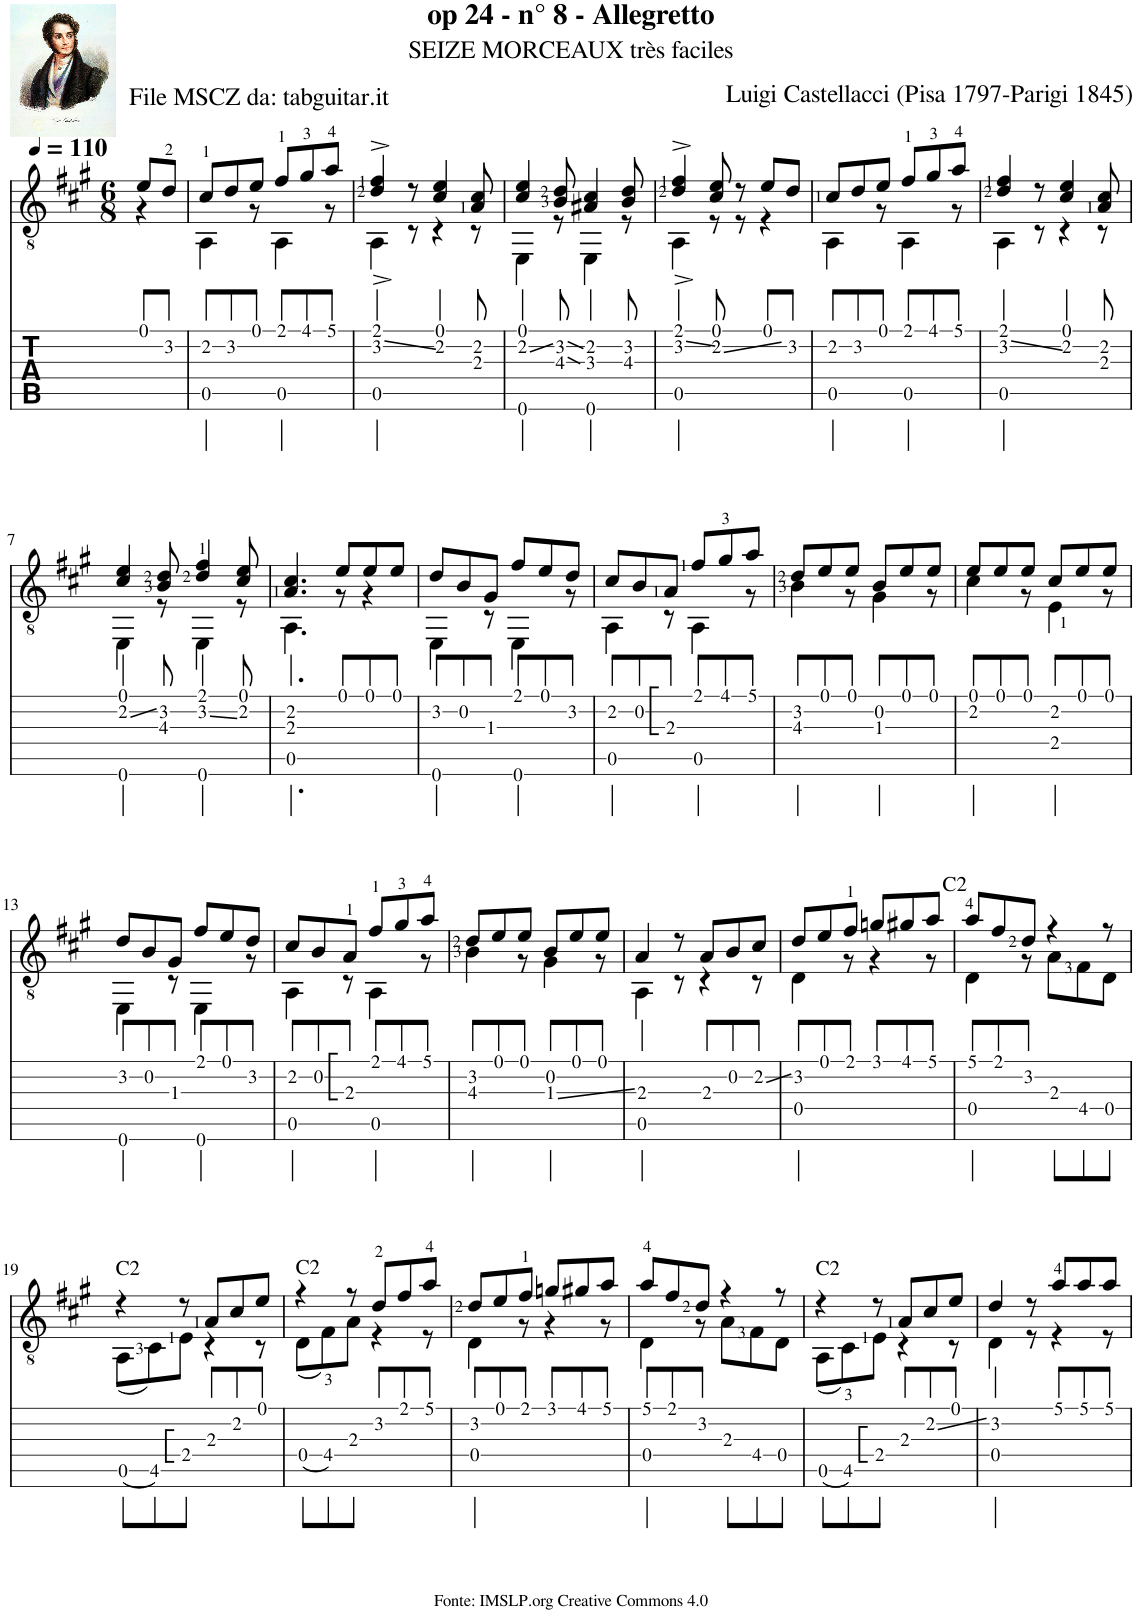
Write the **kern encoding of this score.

**kern	**kern
*part2	*part1
*staff2	*staff1
*I"Chitarra classica (Intavolatura)	*I"Classical Guitar
*stria6	*
*	*clefGv2
*k[f#c#g#]	*k[f#c#g#]
*M6/8	*M6/8
*MM110	*MM110
=	=
*^	*^
8e/L	4r	8e/L	4r
8d/J	.	8d/J	.
=1	=1	=1	=1
8c#/L	4AA\	8c#/L	4AA\
8d/	.	8d/	.
8e/J	8r	8e/J	8r
8f#/L	4AA\	8f#/L	4AA\
8g#/	.	8g#/	.
8a/J	8r	8a/J	8r
=2	=2	=2	=2
4d/^ 4f#/^	4AA\	4d/^ 4f#/^	4AA\
8r	8r	8r	8r
4c#/ 4e/	4r	4c#/ 4e/	4r
8A/ 8c#/	8r	8A/ 8c#/	8r
=3	=3	=3	=3
4c#/ 4e/	4EE\	4c#/ 4e/	4EE\
8B/ 8d/	8r	8B/ 8d/	8r
4A#X/ 4c#/	4EE\	4A#X/ 4c#/	4EE\
8B/ 8d/	8r	8B/ 8d/	8r
=4	=4	=4	=4
4d/^ 4f#/^	4AA\	4d/^ 4f#/^	4AA\
8c#/ 8e/	8r	8c#/ 8e/	8r
8r	8r	8r	8r
8e/L	4r	8e/L	4r
8d/J	.	8d/J	.
=5	=5	=5	=5
8c#/L	4AA\	8c#/L	4AA\
8d/	.	8d/	.
8e/J	8r	8e/J	8r
8f#/L	4AA\	8f#/L	4AA\
8g#/	.	8g#/	.
8a/J	8r	8a/J	8r
=6	=6	=6	=6
4d/ 4f#/	4AA\	4d/ 4f#/	4AA\
8r	8r	8r	8r
4c#/ 4e/	4r	4c#/ 4e/	4r
8A/ 8c#/	8r	8A/ 8c#/	8r
!!LO:LB:g=z	!!
=7	=7	=7	=7
4c#/ 4e/	4EE\	4c#/ 4e/	4EE\
8B/ 8d/	8r	8B/ 8d/	8r
4d/ 4f#/	4EE\	4d/ 4f#/	4EE\
8c#/ 8e/	8r	8c#/ 8e/	8r
=8	=8	=8	=8
4.A/ 4.c#/	4.AA\	4.A/ 4.c#/	4.AA\
8e/L	8r	8e/L	8r
8e/	4r	8e/	4r
8e/J	.	8e/J	.
=9	=9	=9	=9
8d/L	4EE\	8d/L	4EE\
8B/	.	8B/	.
8G#/J	8r	8G#/J	8r
8f#/L	4EE\	8f#/L	4EE\
8e/	.	8e/	.
8d/J	8r	8d/J	8r
=10	=10	=10	=10
8c#/L	4AA\	8c#/L	4AA\
8B/	.	8B/	.
8A/J	8r	8A/J	8r
8f#/L	4AA\	8f#/L	4AA\
8g#/	.	8g#/	.
8a/J	8r	8a/J	8r
=11	=11	=11	=11
8d/L	4B\	8d/L	4B\
8e/	.	8e/	.
8e/J	8r	8e/J	8r
8B/L	4G#\	8B/L	4G#\
8e/	.	8e/	.
8e/J	8r	8e/J	8r
=12	=12	=12	=12
8e/L	4c#\	8e/L	4c#\
8e/	.	8e/	.
8e/J	8r	8e/J	8r
8c#/L	4E\	8c#/L	4E\
8e/	.	8e/	.
8e/J	8r	8e/J	8r
!!LO:LB:g=z	!!
=13	=13	=13	=13
8d/L	4EE\	8d/L	4EE\
8B/	.	8B/	.
8G#/J	8r	8G#/J	8r
8f#/L	4EE\	8f#/L	4EE\
8e/	.	8e/	.
8d/J	8r	8d/J	8r
=14	=14	=14	=14
8c#/L	4AA\	8c#/L	4AA\
8B/	.	8B/	.
8A/J	8r	8A/J	8r
8f#/L	4AA\	8f#/L	4AA\
8g#/	.	8g#/	.
8a/J	8r	8a/J	8r
=15	=15	=15	=15
8d/L	4B\	8d/L	4B\
8e/	.	8e/	.
8e/J	8r	8e/J	8r
8B/L	4G#\	8B/L	4G#\
8e/	.	8e/	.
8e/J	8r	8e/J	8r
=16	=16	=16	=16
4A/	4AA\	4A/	4AA\
8r	8r	8r	8r
8A/L	4r	8A/L	4r
8B/	.	8B/	.
8c#/J	8r	8c#/J	8r
=17	=17	=17	=17
8d/L	4D\	8d/L	4D\
8e/	.	8e/	.
8f#/J	8r	8f#/J	8r
8gn/L	4r	8gn/L	4r
8g#X/	.	8g#X/	.
8a/J	8r	8a/J	8r
=18	=18	=18	=18
!	!	!LO:TX:a:t=C2	!
8a/L	4D\	8a/L	4D\
8f#/	.	8f#/	.
8d/J	8r	8d/J	8r
4r	8A\L	4r	8A\L
.	8F#\	.	8F#\
8r	8D\J	8r	8D\J
!!LO:LB:g=z	!!
=19	=19	=19	=19
!	!	!LO:TX:a:t=C2	!
4r	(8AA\L	4r	(8AA\L
.	8C#\)	.	8C#\)
8r	8E\J	8r	8E\J
8A/L	4r	8A/L	4r
8c#/	.	8c#/	.
8e/J	8r	8e/J	8r
=20	=20	=20	=20
!	!	!LO:TX:a:t=C2	!
4r	(8D\L	4r	(8D\L
.	8F#\)	.	8F#\)
8r	8A\J	8r	8A\J
8d/L	4r	8d/L	4r
8f#/	.	8f#/	.
8a/J	8r	8a/J	8r
=21	=21	=21	=21
8d/L	4D\	8d/L	4D\
8e/	.	8e/	.
8f#/J	8r	8f#/J	8r
8gn/L	4r	8gn/L	4r
8g#X/	.	8g#X/	.
8a/J	8r	8a/J	8r
=22	=22	=22	=22
8a/L	4D\	8a/L	4D\
8f#/	.	8f#/	.
8d/J	8r	8d/J	8r
4r	8A\L	4r	8A\L
.	8F#\	.	8F#\
8r	8D\J	8r	8D\J
=23	=23	=23	=23
!	!	!LO:TX:a:t=C2	!
4r	(8AA\L	4r	(8AA\L
.	8C#\)	.	8C#\)
8r	8E\J	8r	8E\J
8A/L	4r	8A/L	4r
8c#/	.	8c#/	.
8e/J	8r	8e/J	8r
=24	=24	=24	=24
4d/	4D\	4d/	4D\
8r	8r	8r	8r
8a/L	4r	8a/L	4r
8a/	.	8a/	.
8a/J	8r	8a/J	8r
*v	*v	*	*
*	*v	*v
=	=
*-	*-
